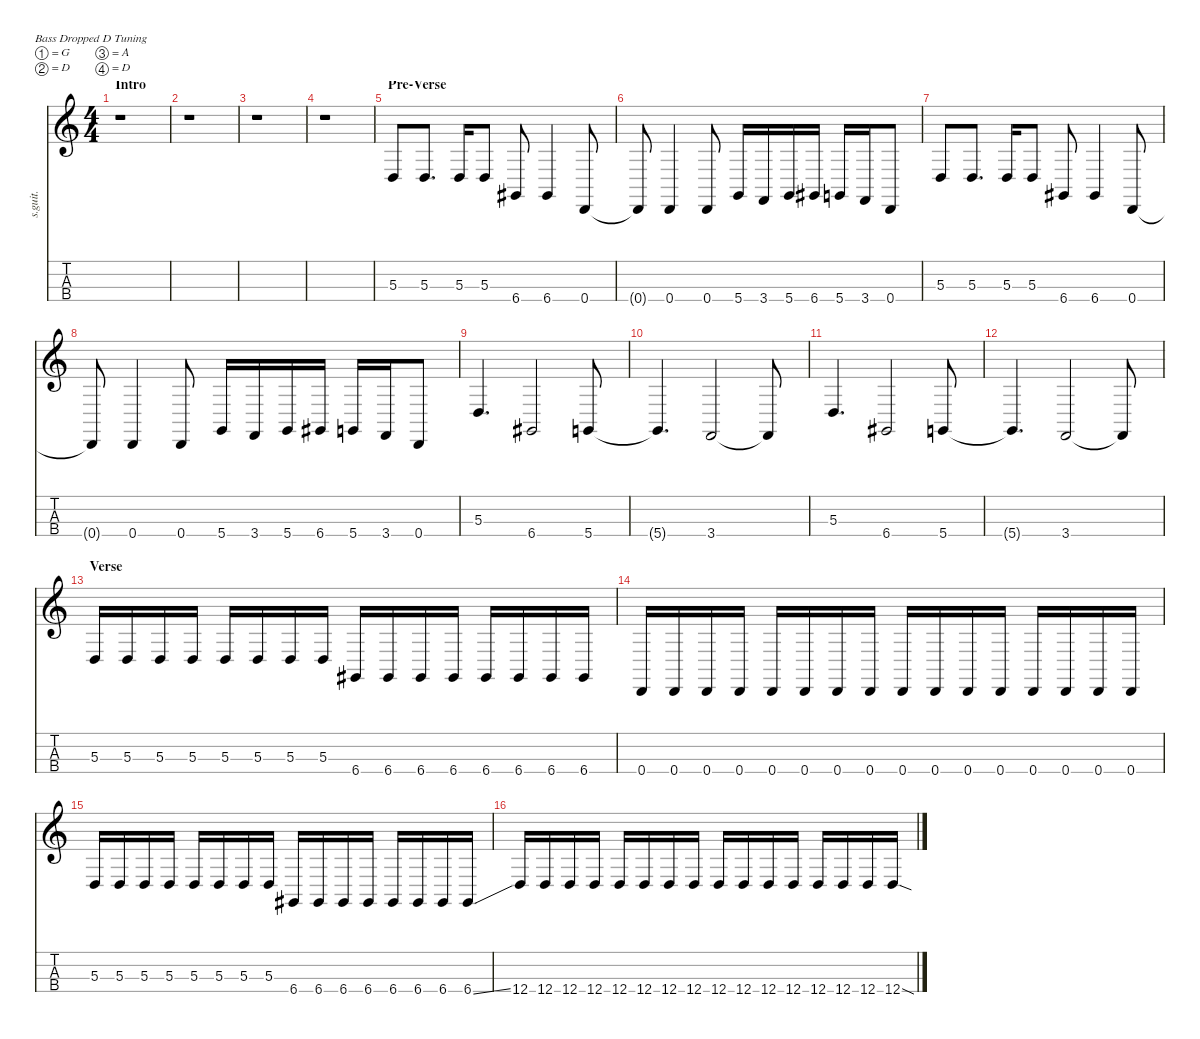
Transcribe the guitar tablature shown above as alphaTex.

\defaultSystemsLayout 4
\hideDynamics
\bracketExtendMode nobrackets
\track ("Johnny Christ" "s.guit.") {instrument electricbasspick}
\staff {score tabs}
\tuning (G2 D2 A1 D1)
\ts (4 4)
\beaming (8 2 2 2 2)
\section ("" "Intro")
\tempo (125 hide)
\clef g2
\ks c
r.1{dy f instrument electricbasspick} |
r.1 |
r.1 |
r.1 |
\section ("" "Pre-Verse")
5.3.8{lyrics (0 "") lyrics (1 "") lyrics (2 "") lyrics (3 "") lyrics (4 "")} 5.3.8{d lyrics (0 "") lyrics (1 "") lyrics (2 "") lyrics (3 "") lyrics (4 "")} 5.3.16{lyrics (0 "") lyrics (1 "") lyrics (2 "") lyrics (3 "") lyrics (4 "")} 5.3.8{lyrics (0 "") lyrics (1 "") lyrics (2 "") lyrics (3 "") lyrics (4 "")} 6.4{acc #}.8{lyrics (0 "") lyrics (1 "") lyrics (2 "") lyrics (3 "") lyrics (4 "")} 6.4{acc #}.4{lyrics (0 "") lyrics (1 "") lyrics (2 "") lyrics (3 "") lyrics (4 "")} 0.4.8{lyrics (0 "") lyrics (1 "") lyrics (2 "") lyrics (3 "") lyrics (4 "")} |
0.4{t}.8{lyrics (0 "") lyrics (1 "") lyrics (2 "") lyrics (3 "") lyrics (4 "")} 0.4.4{lyrics (0 "") lyrics (1 "") lyrics (2 "") lyrics (3 "") lyrics (4 "")} 0.4.8{lyrics (0 "") lyrics (1 "") lyrics (2 "") lyrics (3 "") lyrics (4 "")} 5.4.16{lyrics (0 "") lyrics (1 "") lyrics (2 "") lyrics (3 "") lyrics (4 "")} 3.4.16{lyrics (0 "") lyrics (1 "") lyrics (2 "") lyrics (3 "") lyrics (4 "")} 5.4.16{lyrics (0 "") lyrics (1 "") lyrics (2 "") lyrics (3 "") lyrics (4 "")} 6.4{acc #}.16{lyrics (0 "") lyrics (1 "") lyrics (2 "") lyrics (3 "") lyrics (4 "")} 5.4.16{lyrics (0 "") lyrics (1 "") lyrics (2 "") lyrics (3 "") lyrics (4 "")} 3.4.16{lyrics (0 "") lyrics (1 "") lyrics (2 "") lyrics (3 "") lyrics (4 "")} 0.4.8{lyrics (0 "") lyrics (1 "") lyrics (2 "") lyrics (3 "") lyrics (4 "")} |
5.3.8{lyrics (0 "") lyrics (1 "") lyrics (2 "") lyrics (3 "") lyrics (4 "")} 5.3.8{d lyrics (0 "") lyrics (1 "") lyrics (2 "") lyrics (3 "") lyrics (4 "")} 5.3.16{lyrics (0 "") lyrics (1 "") lyrics (2 "") lyrics (3 "") lyrics (4 "")} 5.3.8{lyrics (0 "") lyrics (1 "") lyrics (2 "") lyrics (3 "") lyrics (4 "")} 6.4{acc #}.8{lyrics (0 "") lyrics (1 "") lyrics (2 "") lyrics (3 "") lyrics (4 "")} 6.4{acc #}.4{lyrics (0 "") lyrics (1 "") lyrics (2 "") lyrics (3 "") lyrics (4 "")} 0.4.8{lyrics (0 "") lyrics (1 "") lyrics (2 "") lyrics (3 "") lyrics (4 "")} |
0.4{t}.8{lyrics (0 "") lyrics (1 "") lyrics (2 "") lyrics (3 "") lyrics (4 "")} 0.4.4{lyrics (0 "") lyrics (1 "") lyrics (2 "") lyrics (3 "") lyrics (4 "")} 0.4.8{lyrics (0 "") lyrics (1 "") lyrics (2 "") lyrics (3 "") lyrics (4 "")} 5.4.16{lyrics (0 "") lyrics (1 "") lyrics (2 "") lyrics (3 "") lyrics (4 "")} 3.4.16{lyrics (0 "") lyrics (1 "") lyrics (2 "") lyrics (3 "") lyrics (4 "")} 5.4.16{lyrics (0 "") lyrics (1 "") lyrics (2 "") lyrics (3 "") lyrics (4 "")} 6.4{acc #}.16{lyrics (0 "") lyrics (1 "") lyrics (2 "") lyrics (3 "") lyrics (4 "")} 5.4.16{lyrics (0 "") lyrics (1 "") lyrics (2 "") lyrics (3 "") lyrics (4 "")} 3.4.16{lyrics (0 "") lyrics (1 "") lyrics (2 "") lyrics (3 "") lyrics (4 "")} 0.4.8{lyrics (0 "") lyrics (1 "") lyrics (2 "") lyrics (3 "") lyrics (4 "")} |
5.3.4{d lyrics (0 "") lyrics (1 "") lyrics (2 "") lyrics (3 "") lyrics (4 "")} 6.4{acc #}.2{lyrics (0 "") lyrics (1 "") lyrics (2 "") lyrics (3 "") lyrics (4 "")} 5.4.8{lyrics (0 "") lyrics (1 "") lyrics (2 "") lyrics (3 "") lyrics (4 "")} |
5.4{t}.4{d lyrics (0 "") lyrics (1 "") lyrics (2 "") lyrics (3 "") lyrics (4 "")} 3.4.2{lyrics (0 "") lyrics (1 "") lyrics (2 "") lyrics (3 "") lyrics (4 "")} 3.4{t}.8{lyrics (0 "") lyrics (1 "") lyrics (2 "") lyrics (3 "") lyrics (4 "")} |
5.3.4{d lyrics (0 "") lyrics (1 "") lyrics (2 "") lyrics (3 "") lyrics (4 "")} 6.4{acc #}.2{lyrics (0 "") lyrics (1 "") lyrics (2 "") lyrics (3 "") lyrics (4 "")} 5.4.8{lyrics (0 "") lyrics (1 "") lyrics (2 "") lyrics (3 "") lyrics (4 "")} |
5.4{t}.4{d lyrics (0 "") lyrics (1 "") lyrics (2 "") lyrics (3 "") lyrics (4 "")} 3.4.2{lyrics (0 "") lyrics (1 "") lyrics (2 "") lyrics (3 "") lyrics (4 "")} 3.4{t}.8{lyrics (0 "") lyrics (1 "") lyrics (2 "") lyrics (3 "") lyrics (4 "")} |
\section ("" "Verse")
5.3.16{lyrics (0 "") lyrics (1 "") lyrics (2 "") lyrics (3 "") lyrics (4 "")} 5.3.16{lyrics (0 "") lyrics (1 "") lyrics (2 "") lyrics (3 "") lyrics (4 "")} 5.3.16{lyrics (0 "") lyrics (1 "") lyrics (2 "") lyrics (3 "") lyrics (4 "")} 5.3.16{lyrics (0 "") lyrics (1 "") lyrics (2 "") lyrics (3 "") lyrics (4 "")} 5.3.16{lyrics (0 "") lyrics (1 "") lyrics (2 "") lyrics (3 "") lyrics (4 "")} 5.3.16{lyrics (0 "") lyrics (1 "") lyrics (2 "") lyrics (3 "") lyrics (4 "")} 5.3.16{lyrics (0 "") lyrics (1 "") lyrics (2 "") lyrics (3 "") lyrics (4 "")} 5.3.16{lyrics (0 "") lyrics (1 "") lyrics (2 "") lyrics (3 "") lyrics (4 "")} 6.4{acc #}.16{lyrics (0 "") lyrics (1 "") lyrics (2 "") lyrics (3 "") lyrics (4 "")} 6.4{acc #}.16{lyrics (0 "") lyrics (1 "") lyrics (2 "") lyrics (3 "") lyrics (4 "")} 6.4{acc #}.16{lyrics (0 "") lyrics (1 "") lyrics (2 "") lyrics (3 "") lyrics (4 "")} 6.4{acc #}.16{lyrics (0 "") lyrics (1 "") lyrics (2 "") lyrics (3 "") lyrics (4 "")} 6.4{acc #}.16{lyrics (0 "") lyrics (1 "") lyrics (2 "") lyrics (3 "") lyrics (4 "")} 6.4{acc #}.16{lyrics (0 "") lyrics (1 "") lyrics (2 "") lyrics (3 "") lyrics (4 "")} 6.4{acc #}.16{lyrics (0 "") lyrics (1 "") lyrics (2 "") lyrics (3 "") lyrics (4 "")} 6.4{acc #}.16{lyrics (0 "") lyrics (1 "") lyrics (2 "") lyrics (3 "") lyrics (4 "")} |
0.4.16{lyrics (0 "") lyrics (1 "") lyrics (2 "") lyrics (3 "") lyrics (4 "")} 0.4.16{lyrics (0 "") lyrics (1 "") lyrics (2 "") lyrics (3 "") lyrics (4 "")} 0.4.16{lyrics (0 "") lyrics (1 "") lyrics (2 "") lyrics (3 "") lyrics (4 "")} 0.4.16{lyrics (0 "") lyrics (1 "") lyrics (2 "") lyrics (3 "") lyrics (4 "")} 0.4.16{lyrics (0 "") lyrics (1 "") lyrics (2 "") lyrics (3 "") lyrics (4 "")} 0.4.16{lyrics (0 "") lyrics (1 "") lyrics (2 "") lyrics (3 "") lyrics (4 "")} 0.4.16{lyrics (0 "") lyrics (1 "") lyrics (2 "") lyrics (3 "") lyrics (4 "")} 0.4.16{lyrics (0 "") lyrics (1 "") lyrics (2 "") lyrics (3 "") lyrics (4 "")} 0.4.16{lyrics (0 "") lyrics (1 "") lyrics (2 "") lyrics (3 "") lyrics (4 "")} 0.4.16{lyrics (0 "") lyrics (1 "") lyrics (2 "") lyrics (3 "") lyrics (4 "")} 0.4.16{lyrics (0 "") lyrics (1 "") lyrics (2 "") lyrics (3 "") lyrics (4 "")} 0.4.16{lyrics (0 "") lyrics (1 "") lyrics (2 "") lyrics (3 "") lyrics (4 "")} 0.4.16{lyrics (0 "") lyrics (1 "") lyrics (2 "") lyrics (3 "") lyrics (4 "")} 0.4.16{lyrics (0 "") lyrics (1 "") lyrics (2 "") lyrics (3 "") lyrics (4 "")} 0.4.16{lyrics (0 "") lyrics (1 "") lyrics (2 "") lyrics (3 "") lyrics (4 "")} 0.4.16{lyrics (0 "") lyrics (1 "") lyrics (2 "") lyrics (3 "") lyrics (4 "")} |
5.3.16{lyrics (0 "") lyrics (1 "") lyrics (2 "") lyrics (3 "") lyrics (4 "")} 5.3.16{lyrics (0 "") lyrics (1 "") lyrics (2 "") lyrics (3 "") lyrics (4 "")} 5.3.16{lyrics (0 "") lyrics (1 "") lyrics (2 "") lyrics (3 "") lyrics (4 "")} 5.3.16{lyrics (0 "") lyrics (1 "") lyrics (2 "") lyrics (3 "") lyrics (4 "")} 5.3.16{lyrics (0 "") lyrics (1 "") lyrics (2 "") lyrics (3 "") lyrics (4 "")} 5.3.16{lyrics (0 "") lyrics (1 "") lyrics (2 "") lyrics (3 "") lyrics (4 "")} 5.3.16{lyrics (0 "") lyrics (1 "") lyrics (2 "") lyrics (3 "") lyrics (4 "")} 5.3.16{lyrics (0 "") lyrics (1 "") lyrics (2 "") lyrics (3 "") lyrics (4 "")} 6.4{acc #}.16{lyrics (0 "") lyrics (1 "") lyrics (2 "") lyrics (3 "") lyrics (4 "")} 6.4{acc #}.16{lyrics (0 "") lyrics (1 "") lyrics (2 "") lyrics (3 "") lyrics (4 "")} 6.4{acc #}.16{lyrics (0 "") lyrics (1 "") lyrics (2 "") lyrics (3 "") lyrics (4 "")} 6.4{acc #}.16{lyrics (0 "") lyrics (1 "") lyrics (2 "") lyrics (3 "") lyrics (4 "")} 6.4{acc #}.16{lyrics (0 "") lyrics (1 "") lyrics (2 "") lyrics (3 "") lyrics (4 "")} 6.4{acc #}.16{lyrics (0 "") lyrics (1 "") lyrics (2 "") lyrics (3 "") lyrics (4 "")} 6.4{acc #}.16{lyrics (0 "") lyrics (1 "") lyrics (2 "") lyrics (3 "") lyrics (4 "")} 6.4{ss acc #}.16{lyrics (0 "") lyrics (1 "") lyrics (2 "") lyrics (3 "") lyrics (4 "")} |
12.4.16{lyrics (0 "") lyrics (1 "") lyrics (2 "") lyrics (3 "") lyrics (4 "")} 12.4.16{lyrics (0 "") lyrics (1 "") lyrics (2 "") lyrics (3 "") lyrics (4 "")} 12.4.16{lyrics (0 "") lyrics (1 "") lyrics (2 "") lyrics (3 "") lyrics (4 "")} 12.4.16{lyrics (0 "") lyrics (1 "") lyrics (2 "") lyrics (3 "") lyrics (4 "")} 12.4.16{lyrics (0 "") lyrics (1 "") lyrics (2 "") lyrics (3 "") lyrics (4 "")} 12.4.16{lyrics (0 "") lyrics (1 "") lyrics (2 "") lyrics (3 "") lyrics (4 "")} 12.4.16{lyrics (0 "") lyrics (1 "") lyrics (2 "") lyrics (3 "") lyrics (4 "")} 12.4.16{lyrics (0 "") lyrics (1 "") lyrics (2 "") lyrics (3 "") lyrics (4 "")} 12.4.16{lyrics (0 "") lyrics (1 "") lyrics (2 "") lyrics (3 "") lyrics (4 "")} 12.4.16{lyrics (0 "") lyrics (1 "") lyrics (2 "") lyrics (3 "") lyrics (4 "")} 12.4.16{lyrics (0 "") lyrics (1 "") lyrics (2 "") lyrics (3 "") lyrics (4 "")} 12.4.16{lyrics (0 "") lyrics (1 "") lyrics (2 "") lyrics (3 "") lyrics (4 "")} 12.4.16{lyrics (0 "") lyrics (1 "") lyrics (2 "") lyrics (3 "") lyrics (4 "")} 12.4.16{lyrics (0 "") lyrics (1 "") lyrics (2 "") lyrics (3 "") lyrics (4 "")} 12.4.16{lyrics (0 "") lyrics (1 "") lyrics (2 "") lyrics (3 "") lyrics (4 "")} 12.4{sod}.16{lyrics (0 "") lyrics (1 "") lyrics (2 "") lyrics (3 "") lyrics (4 "")}
